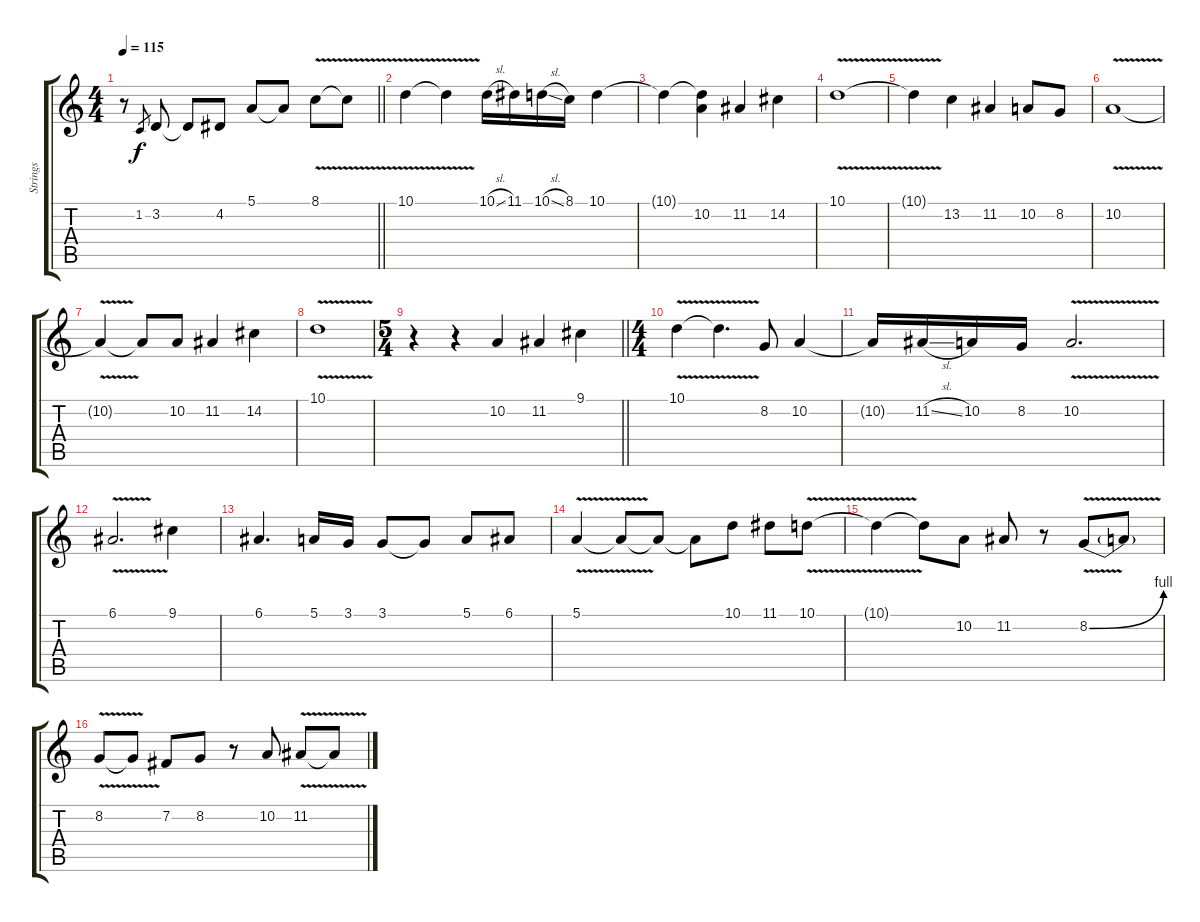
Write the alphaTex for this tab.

\track ("Strings" "Strings") {instrument stringensemble1}
\staff {score tabs}
\tuning (E4 B3 G3 D3 A2 E2) {hide}
\ts (4 4)
\tempo 115
\clef g2
\barLineRight lightlight
\ks c
r.8{dy f} 1.2.8{gr} 3.2.8 3.2{t}.8 4.2.8 5.1.8 5.1{t}.8 8.1{v}.8 8.1{t}.8 |
\section ("" "")
10.1{v}.4 10.1{t}.4 10.1{sl}.16 11.1.16 10.1{sl}.16 8.1.16 10.1.4 |
10.1{t}.4 (10.1{t} 10.2).4 11.2.4 14.2.4 |
10.1{v}.1 |
10.1{t}.4 13.2.4 11.2.4 10.2.8 8.2.8 |
10.2{v}.1 |
10.2{t}.4 10.2{t}.8 10.2.8 11.2.4 14.2.4 |
10.1{v}.1 |
\ts (5 4)
\barLineRight lightlight
r.4 r.4 10.2.4 11.2.4 9.1.4 |
\ts (4 4)
\section ("" "")
10.1{v}.4 10.1{t}.4{d} 8.2.8 10.2.4 |
10.2{t}.16 11.2{sl}.16 10.2.16 8.2.16 10.2{v}.2{d} |
6.1{v}.2{d} 9.1.4 |
6.1.4{d} 5.1.16 3.1.16 3.1.8 3.1{t}.8 5.1.8 6.1.8 |
5.1{v}.4 5.1{t}.8 5.1{t}.8 5.1{t}.8 10.1.8 11.1.8 10.1{v}.8 |
10.1{t}.4 10.1{t}.8 10.2.8 11.2.8 r.8 8.2{be (bend 0 0 60 4) v}.8 8.2{t}.8 |
8.2{v}.8 8.2{t}.8 7.2.8 8.2.8 r.8 10.2.8 11.2{v}.8 11.2{t}.8
